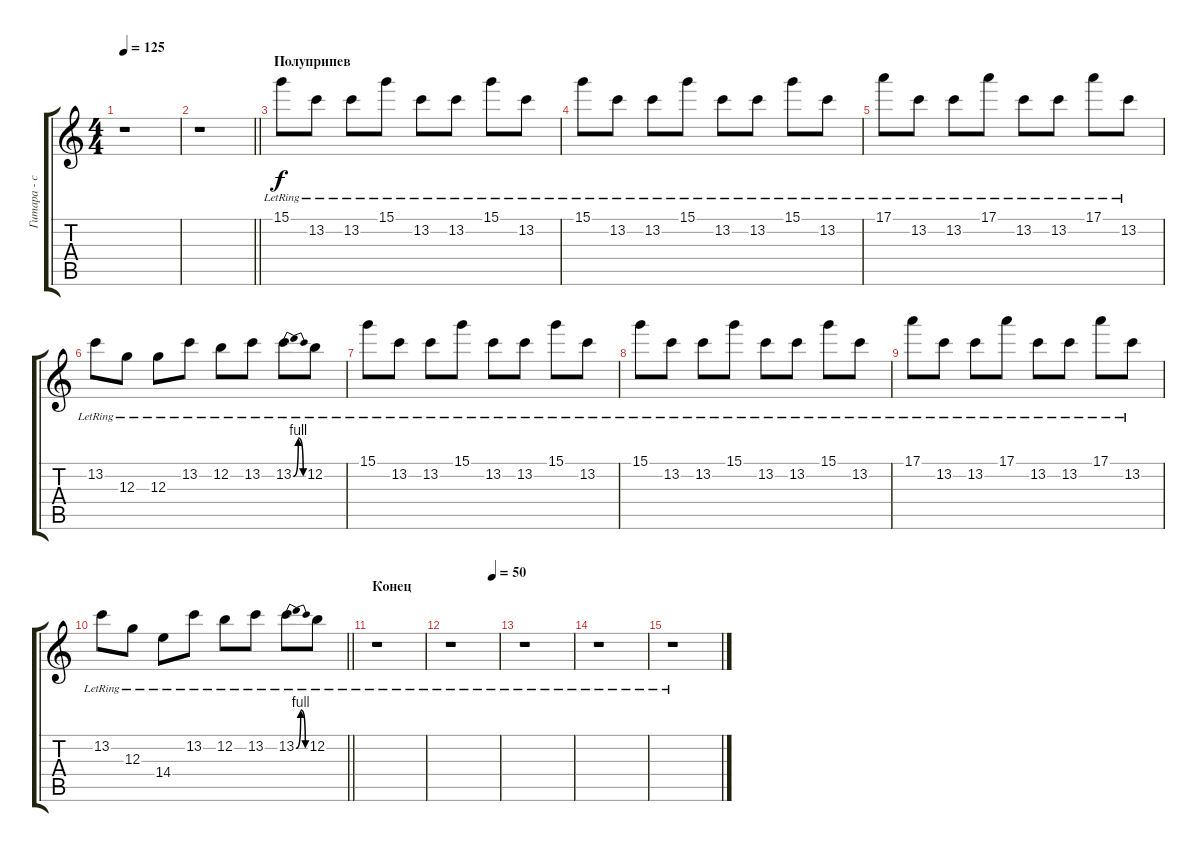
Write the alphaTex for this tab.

\track ("Гитара - соло" "Гитара - с") {instrument acousticguitarsteel}
\staff {score tabs}
\tuning (E4 B3 G3 D3 A2 E2) {hide}
\ts (4 4)
\tempo 125
\clef g2
\ks c
r.1{dy f} |
\barLineRight lightlight
r.1 |
\section ("" "Полуприпев")
15.1{lr}.8 13.2{lr}.8 13.2{lr}.8 15.1{lr}.8 13.2{lr}.8 13.2{lr}.8 15.1{lr}.8 13.2{lr}.8 |
15.1{lr}.8 13.2{lr}.8 13.2{lr}.8 15.1{lr}.8 13.2{lr}.8 13.2{lr}.8 15.1{lr}.8 13.2{lr}.8 |
17.1{lr}.8 13.2{lr}.8 13.2{lr}.8 17.1{lr}.8 13.2{lr}.8 13.2{lr}.8 17.1{lr}.8 13.2{lr}.8 |
13.2{lr}.8 12.3{lr}.8 12.3{lr}.8 13.2{lr}.8 12.2{lr}.8 13.2{lr}.8 13.2{be (bendrelease 0 0 25 4 45 4 60 0) lr}.8 12.2{lr}.8 |
15.1{lr}.8 13.2{lr}.8 13.2{lr}.8 15.1{lr}.8 13.2{lr}.8 13.2{lr}.8 15.1{lr}.8 13.2{lr}.8 |
15.1{lr}.8 13.2{lr}.8 13.2{lr}.8 15.1{lr}.8 13.2{lr}.8 13.2{lr}.8 15.1{lr}.8 13.2{lr}.8 |
17.1{lr}.8 13.2{lr}.8 13.2{lr}.8 17.1{lr}.8 13.2{lr}.8 13.2{lr}.8 17.1{lr}.8 13.2{lr}.8 |
\barLineRight lightlight
13.2{lr}.8 12.3{lr}.8 14.4{lr}.8 13.2{lr}.8 12.2{lr}.8 13.2{lr}.8 13.2{be (bendrelease 0 0 25 4 45 4 60 0) lr}.8 12.2{lr}.8 |
\section ("" "Конец")
r.1 |
\tempo (50 0.875)
r.1 |
r.1 |
r.1 |
r.1
